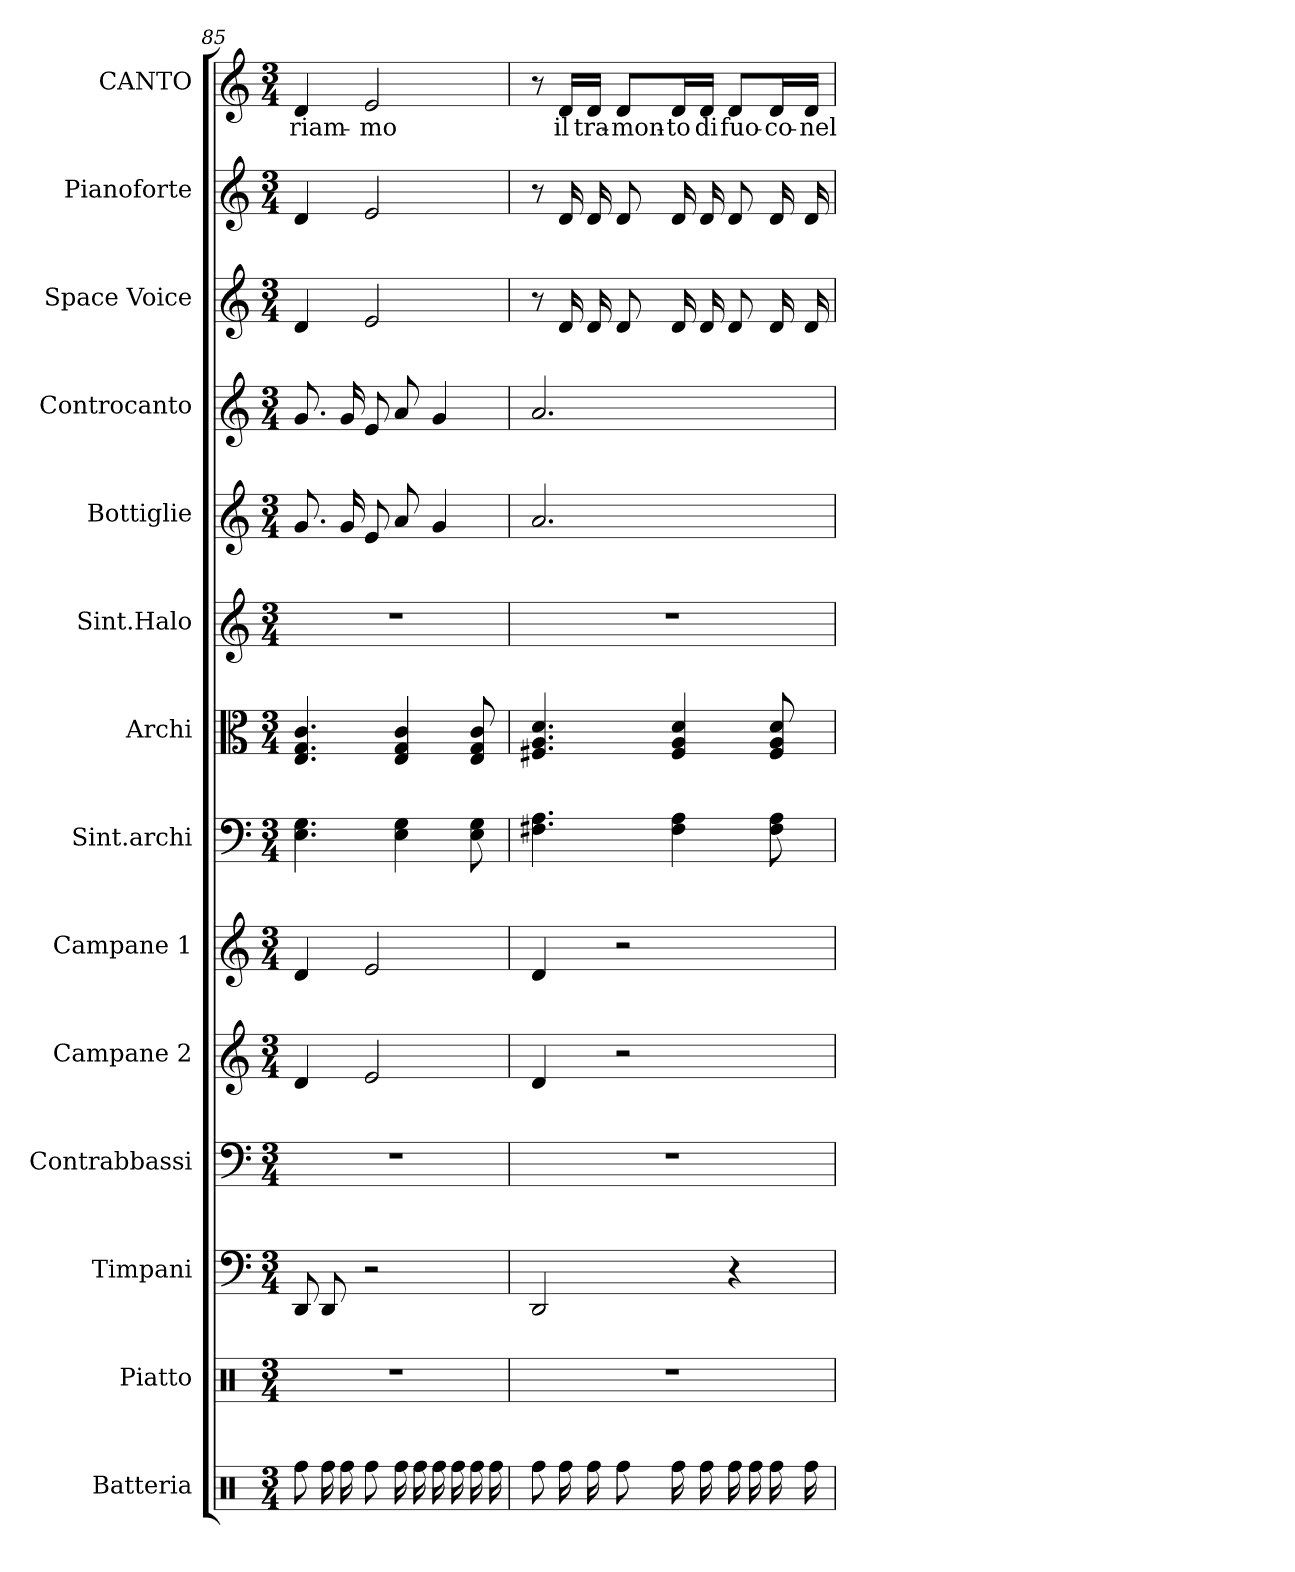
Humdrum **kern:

**kern	**kern	**kern	**kern	**kern	**kern	**kern	**kern	**kern	**kern	**kern	**kern	**kern	**kern	**text
*part14	*part13	*part12	*part11	*part10	*part9	*part8	*part7	*part6	*part5	*part4	*part3	*part2	*part1	*part1
*staff14	*staff13	*staff12	*staff11	*staff10	*staff9	*staff8	*staff7	*staff6	*staff5	*staff4	*staff3	*staff2	*staff1	*staff1
*I"Batteria	*I"Piatto	*I"Timpani	*I"Contrabbassi	*I"Campane 2	*I"Campane 1	*I"Sint.archi	*I"Archi	*I"Sint.Halo	*I"Bottiglie	*I"Controcanto	*I"Space Voice	*I"Pianoforte	*I"CANTO	*
*I'Batt	*I'Pt	*I'Timp	*I'Cb	*I'Camp	*I'Camp	*I'S.ar	*I'Ar	*I'Halo	*I'Bt	*I'c.cnt	*	*I'Pf	*	*
*clefX	*clefX	*clefF4	*clefF4	*clefG2	*clefG2	*clefF4	*clefC3	*clefG2	*clefG2	*clefG2	*clefG2	*clefG2	*clefG2	*
*	*	*	*ITrd7c12	*	*	*	*	*	*	*	*	*	*	*
*k[]	*k[]	*k[]	*k[]	*k[]	*k[]	*k[]	*k[]	*k[]	*k[]	*k[]	*k[]	*k[]	*k[]	*
*M3/4	*M3/4	*M3/4	*M3/4	*M3/4	*M3/4	*M3/4	*M3/4	*M3/4	*M3/4	*M3/4	*M3/4	*M3/4	*M3/4	*
=85	=85	=85	=85	=85	=85	=85	=85	=85	=85	=85	=85	=85	=85	=85
!	!	!	!	!	!	!	!	!	!	!	!	!	!	!LO:LY:b
8Rff\	2.r	8DD/	2.r	4d/	4d/	4.E\ 4.G\	4.E/ 4.G/ 4.c/	2.r	8.g/	8.g/	4d/	4d/	4d/	-riam-
16Rff\	.	8DD/	.	.	.	.	.	.	.	.	.	.	.	.
16Rff\	.	.	.	.	.	.	.	.	16g/	16g/	.	.	.	.
!	!	!	!	!	!	!	!	!	!	!	!	!	!	!LO:LY:b
8Rff\	.	2r	.	2e/	2e/	.	.	.	8e/	8e/	2e/	2e/	2e/	-mo
16Rff\	.	.	.	.	.	4E\ 4G\	4E/ 4G/ 4c/	.	8a/	8a/	.	.	.	.
16Rff\	.	.	.	.	.	.	.	.	.	.	.	.	.	.
16Rff\	.	.	.	.	.	.	.	.	4g/	4g/	.	.	.	.
16Rff\	.	.	.	.	.	.	.	.	.	.	.	.	.	.
16Rff\	.	.	.	.	.	8E\ 8G\	8E/ 8G/ 8c/	.	.	.	.	.	.	.
16Rff\	.	.	.	.	.	.	.	.	.	.	.	.	.	.
!!LO:LB:g=z
=86	=86	=86	=86	=86	=86	=86	=86	=86	=86	=86	=86	=86	=86	=86
8Rff\	2.r	2DD/	2.r	4d/	4d/	4.F#X\ 4.A\	4.F#X/ 4.A/ 4.d/	2.r	2.a/	2.a/	8r	8r	8r	.
!	!	!	!	!	!	!	!	!	!	!	!	!	!	!LO:LY:b
16Rff\	.	.	.	.	.	.	.	.	.	.	16d/	16d/	16d/LL	il
!	!	!	!	!	!	!	!	!	!	!	!	!	!	!LO:LY:b
16Rff\	.	.	.	.	.	.	.	.	.	.	16d/	16d/	16d/JJ	tra-
!	!	!	!	!	!	!	!	!	!	!	!	!	!	!LO:LY:b
8Rff\	.	.	.	2r	2r	.	.	.	.	.	8d/	8d/	8d/L	-mon-
!	!	!	!	!	!	!	!	!	!	!	!	!	!	!LO:LY:b
16Rff\	.	.	.	.	.	4F#\ 4A\	4F#/ 4A/ 4d/	.	.	.	16d/	16d/	16d/L	-to
!	!	!	!	!	!	!	!	!	!	!	!	!	!	!LO:LY:b
16Rff\	.	.	.	.	.	.	.	.	.	.	16d/	16d/	16d/JJ	di
!	!	!	!	!	!	!	!	!	!	!	!	!	!	!LO:LY:b
16Rff\	.	4r	.	.	.	.	.	.	.	.	8d/	8d/	8d/L	fuo-
16Rff\	.	.	.	.	.	.	.	.	.	.	.	.	.	.
!	!	!	!	!	!	!	!	!	!	!	!	!	!	!LO:LY:b
16Rff\	.	.	.	.	.	8F#\ 8A\	8F#/ 8A/ 8d/	.	.	.	16d/	16d/	16d/L	-co-
!	!	!	!	!	!	!	!	!	!	!	!	!	!	!LO:LY:b
16Rff\	.	.	.	.	.	.	.	.	.	.	16d/	16d/	16d/JJ	-nel
=	=	=	=	=	=	=	=	=	=	=	=	=	=	=
*-	*-	*-	*-	*-	*-	*-	*-	*-	*-	*-	*-	*-	*-	*-
